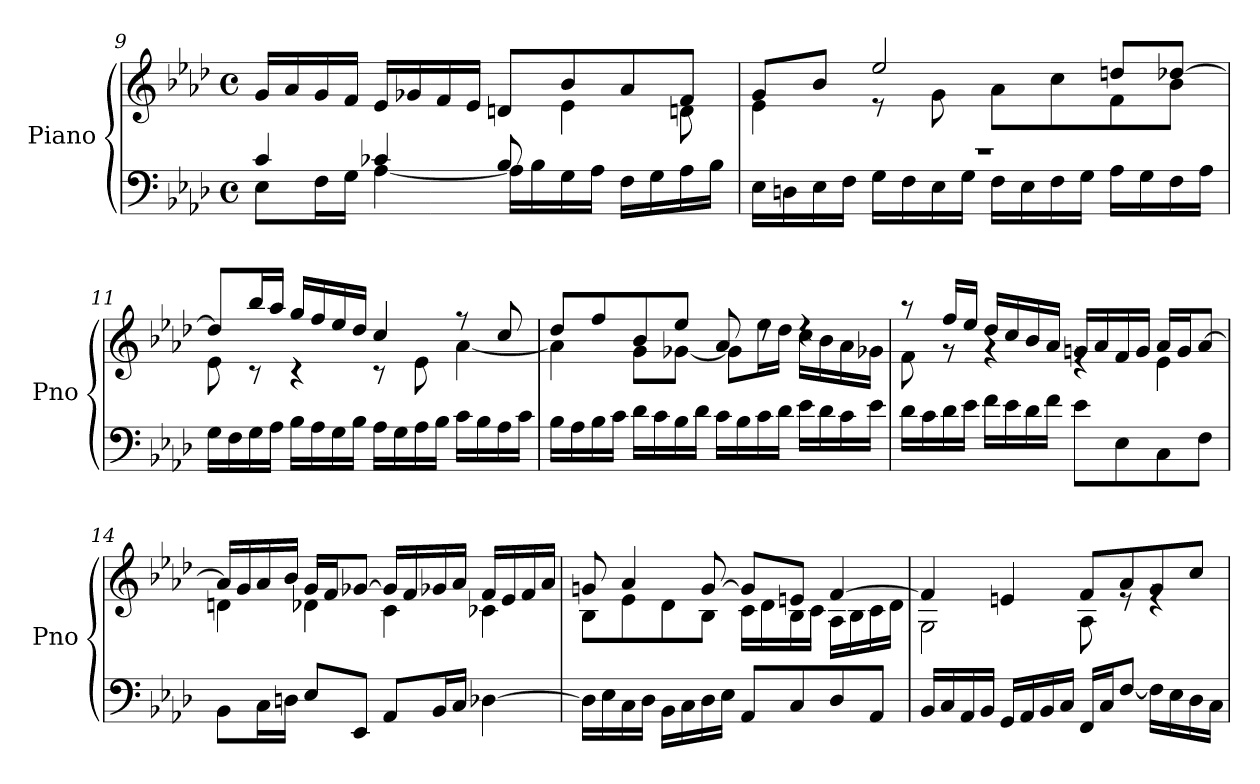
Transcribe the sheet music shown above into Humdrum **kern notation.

**kern	**kern
*part1	*part1
*staff2	*staff1
*I"Piano	*
*I'Pno	*
*clefF4	*clefG2
*k[b-e-a-d-]	*k[b-e-a-d-]
*M4/4	*M4/4
*met(c)	*met(c)
=9	=9
*^	*^
4c/	8E-\L	16g/LL	8ryy
.	.	16a-/	.
*	*	*v	*v
.	16F\L	16g/
.	16G\JJ	16f/JJ
4c-X/	[4A-\	16e-/LL
.	.	16g-X/
.	.	16f/
.	.	16e-/JJ
8B-/	16A-\LL]	8dn/L
.	16B-\	.
*	*	*^
4.ryy	16G\	8b-/	4e-\
.	16A-\JJ	.	.
.	16F\LL	8a-/	.
.	16G\	.	.
.	16A-\	8f/J	8dn\
.	16B-\JJ	.	.
=10	=10	=10	=10
1r	16E-\LL	8g/L	4e-\
.	16Dn\	.	.
.	16E-\	8b-/J	.
.	16F\JJ	.	.
.	16G\LL	2ee-/	8r
.	16F\	.	.
.	16E-\	.	8g\
.	16G\JJ	.	.
.	16F\LL	.	8a-\L
.	16E-\	.	.
.	16F\	.	8cc\
.	16G\JJ	.	.
.	16A-\LL	8ddn/L	8f\
.	16G\	.	.
.	16F\	[8dd-X/J	8b-\J
.	16A-\JJ	.	.
*v	*v	*	*
!!LO:LB:g=z	!!
=11	=11	=11
16G\LL	8dd-/L]	8e-\
16F\	.	.
16G\	16bb-/L	8r
16A-\JJ	16aa-/JJ	.
16B-\LL	16gg/LL	4r
16A-\	16ff/	.
16G\	16ee-/	.
16B-\JJ	16dd-/JJ	.
16A-\LL	4cc/	8r
16G\	.	.
16A-\	.	8e-\
16B-\JJ	.	.
16c\LL	8r	[4a-\
16B-\	.	.
16A-\	8cc/	.
16c\JJ	.	.
=12	=12	=12
16B-\LL	8dd-/L	4a-\]
16A-\	.	.
16B-\	8ff/	.
16c\JJ	.	.
16d-\LL	8b-/	8g\L
16c\	.	.
16B-\	8ee-/J	[8g-X\J
16d-\JJ	.	.
16c\LL	8a-/	8g-\L]
16B-\	.	.
16c\	8rdd	16ee-\L
16d-\JJ	.	16dd-\JJ
16e-\LL	4rdd	16cc\LL
16d-\	.	16b-\
16c\	.	16a-\
16e-\JJ	.	16g-X\JJ
=13	=13	=13
16d-\LL	8r	8f\
16c\	.	.
16d-\	16ff/LL	8rg
16e-\JJ	16ee-/JJ	.
16f\LL	16dd-/LL	4rg
16e-\	16cc/	.
16d-\	16b-/	.
16f\JJ	16a-/JJ	.
8e-\L	16gn/LL	4re
.	16a-/	.
8E-\	16f/	.
.	16g/JJ	.
8C\	16a-/LL	4e-\
.	16g/J	.
8F\J	[8a-/J	.
!!LO:LB:g=z	!!
=14	=14	=14
8BB-\L	16a-/LL]	4dn\
.	16g/	.
16C\L	16a-/	.
16Dn\JJ	16b-/JJ	.
8E-/L	16g/LL	4d-X\
.	16f/J	.
8EE-/J	[8g-X/J	.
8AA-/L	16g-/LL]	4c\
.	16f/	.
16BB-/L	16g-X/	.
16C/JJ	16a-/JJ	.
[4D-X\	16f/LL	4c-X\
.	16e-/	.
.	16f/	.
.	16a-/JJ	.
=15	=15	=15
16D-\LL]	8gn/	8B-\L
16E-\	.	.
16C\	4a-/	8e-\
16D-\JJ	.	.
16BB-\LL	.	8d-\
16C\	.	.
16D-\	[8g/	8B-\J
16E-\JJ	.	.
8AA-/L	8g/L]	16c\LL
.	.	16d-\
8C/	8en/J	16B-\
.	.	16c\JJ
8D-/	[4f/	16A-\LL
.	.	16B-\
8AA-/J	.	16c\
.	.	16d-\JJ
=16	=16	=16
16BB-/LL	4f/]	2G\
16C/	.	.
16AA-/	.	.
16BB-/JJ	.	.
16GG/LL	4en/	.
16AA-/	.	.
16BB-/	.	.
16C/JJ	.	.
16FF/LL	8f/L	8A-\
16C/J	.	.
[8F/J	8a-/	8re
16F\LL]	8g/	4re
16E-\	.	.
16D-\	8cc/J	.
16C\JJ	.	.
*	*v	*v
=	=
*-	*-
